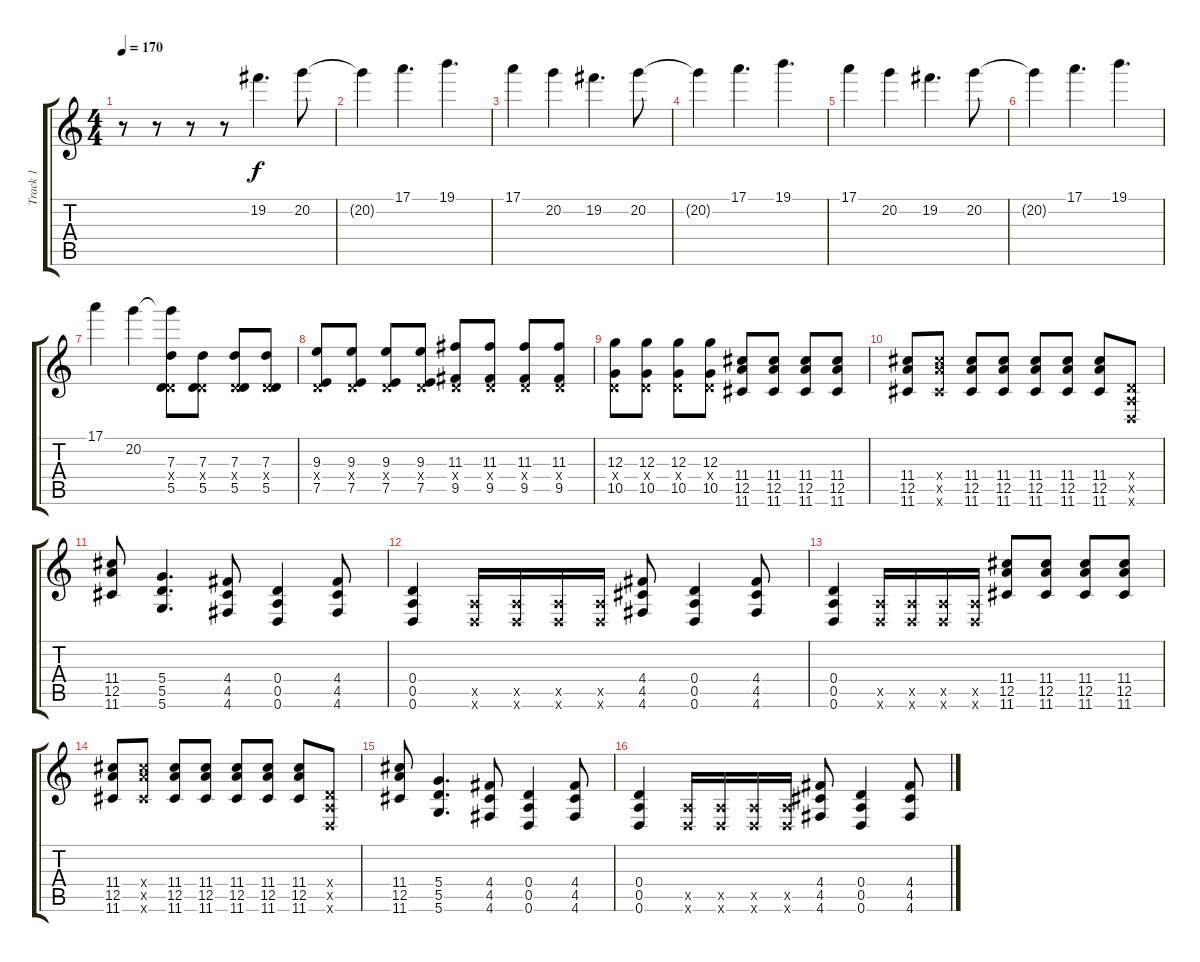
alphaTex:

\track ("Track 1" "Track 1") {instrument acousticguitarsteel}
\staff {score tabs}
\tuning (E4 B3 G3 D3 A2 D2) {hide}
\ts (4 4)
\tempo 170
\clef g2
\ks c
r.8{dy f} r.8 r.8 r.8 19.2.4{d} 20.2.8 |
20.2{t}.4 17.1.4{d} 19.1.4{d} |
17.1.4 20.2.4 19.2.4{d} 20.2.8 |
20.2{t}.4 17.1.4{d} 19.1.4{d} |
17.1.4 20.2.4 19.2.4{d} 20.2.8 |
20.2{t}.4 17.1.4{d} 19.1.4{d} |
17.1.4 20.2.4 (20.2{t} 7.3 0.4{x} 5.5).8 (7.3 0.4{x} 5.5).8 (7.3 0.4{x} 5.5).8 (7.3 0.4{x} 5.5).8 |
(9.3 0.4{x} 7.5).8 (9.3 0.4{x} 7.5).8 (9.3 0.4{x} 7.5).8 (9.3 0.4{x} 7.5).8 (11.3 0.4{x} 9.5).8 (11.3 0.4{x} 9.5).8 (11.3 0.4{x} 9.5).8 (11.3 0.4{x} 9.5).8 |
(12.3 0.4{x} 10.5).8 (12.3 0.4{x} 10.5).8 (12.3 0.4{x} 10.5).8 (12.3 0.4{x} 10.5).8 (11.4 12.5 11.6).8 (11.4 12.5 11.6).8 (11.4 12.5 11.6).8 (11.4 12.5 11.6).8 |
(11.4 12.5 11.6).8 (11.4{x} 12.5{x} 11.6{x}).8 (11.4 12.5 11.6).8 (11.4 12.5 11.6).8 (11.4 12.5 11.6).8 (11.4 12.5 11.6).8 (11.4 12.5 11.6).8 (0.4{x} 0.5{x} 0.6{x}).8 |
(11.4 12.5 11.6).8 (5.4 5.5 5.6).4{d} (4.4 4.5 4.6).8 (0.4 0.5 0.6).4 (4.4 4.5 4.6).8 |
(0.4 0.5 0.6).4 (0.5{x} 0.6{x}).16 (0.5{x} 0.6{x}).16 (0.5{x} 0.6{x}).16 (0.5{x} 0.6{x}).16 (4.4 4.5 4.6).8 (0.4 0.5 0.6).4 (4.4 4.5 4.6).8 |
(0.4 0.5 0.6).4 (0.5{x} 0.6{x}).16 (0.5{x} 0.6{x}).16 (0.5{x} 0.6{x}).16 (0.5{x} 0.6{x}).16 (11.4 12.5 11.6).8 (11.4 12.5 11.6).8 (11.4 12.5 11.6).8 (11.4 12.5 11.6).8 |
(11.4 12.5 11.6).8 (11.4{x} 12.5{x} 11.6{x}).8 (11.4 12.5 11.6).8 (11.4 12.5 11.6).8 (11.4 12.5 11.6).8 (11.4 12.5 11.6).8 (11.4 12.5 11.6).8 (0.4{x} 0.5{x} 0.6{x}).8 |
(11.4 12.5 11.6).8 (5.4 5.5 5.6).4{d} (4.4 4.5 4.6).8 (0.4 0.5 0.6).4 (4.4 4.5 4.6).8 |
(0.4 0.5 0.6).4 (0.5{x} 0.6{x}).16 (0.5{x} 0.6{x}).16 (0.5{x} 0.6{x}).16 (0.5{x} 0.6{x}).16 (4.4 4.5 4.6).8 (0.4 0.5 0.6).4 (4.4 4.5 4.6).8
